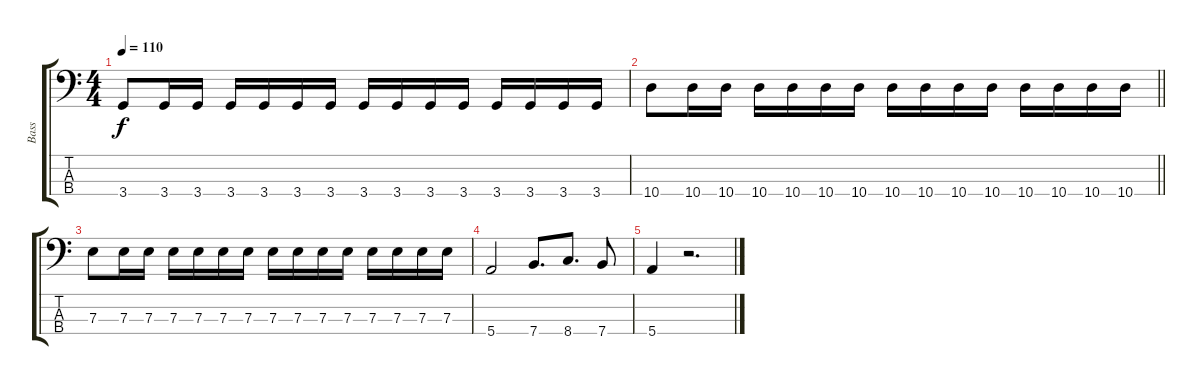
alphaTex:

\track ("Bass" "Bass") {instrument electricbassfinger}
\staff {score tabs}
\tuning (G2 D2 A1 E1) {hide}
\ts (4 4)
\tempo 110
\clef f4
\ks c
3.4.8{dy f} 3.4.16 3.4.16 3.4.16 3.4.16 3.4.16 3.4.16 3.4.16 3.4.16 3.4.16 3.4.16 3.4.16 3.4.16 3.4.16 3.4.16 |
\barLineRight lightlight
10.4.8 10.4.16 10.4.16 10.4.16 10.4.16 10.4.16 10.4.16 10.4.16 10.4.16 10.4.16 10.4.16 10.4.16 10.4.16 10.4.16 10.4.16 |
7.3.8 7.3.16 7.3.16 7.3.16 7.3.16 7.3.16 7.3.16 7.3.16 7.3.16 7.3.16 7.3.16 7.3.16 7.3.16 7.3.16 7.3.16 |
5.4.2 7.4.8{d} 8.4.8{d} 7.4.8 |
5.4.4 r.2{d}
